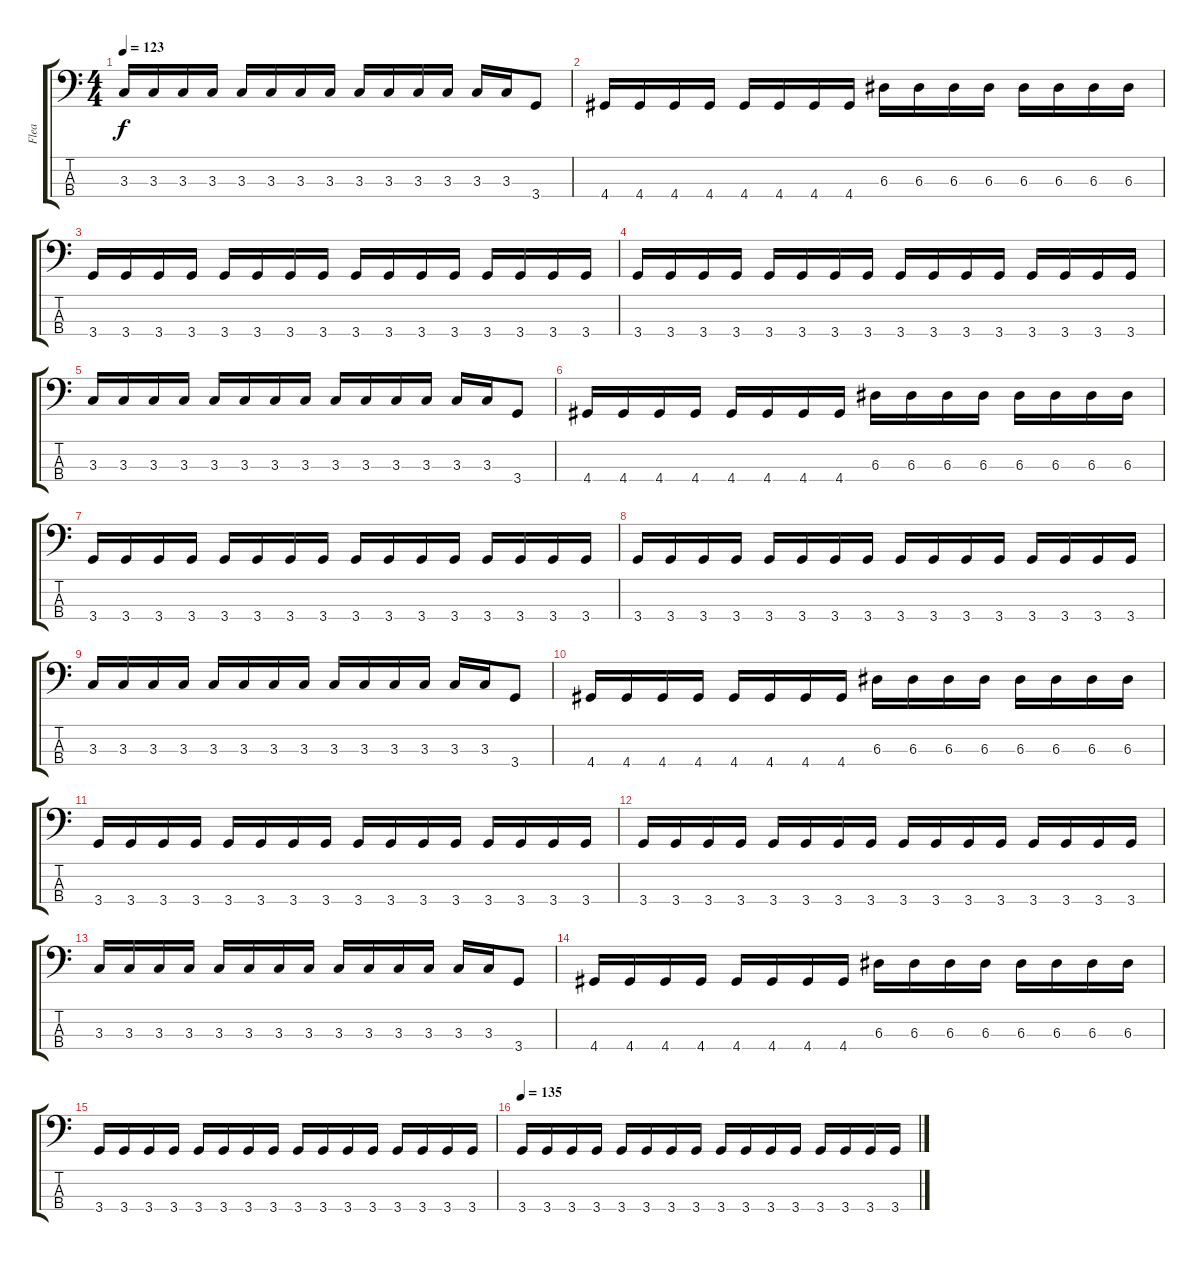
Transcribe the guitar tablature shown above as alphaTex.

\track ("Flea" "Flea") {instrument electricbasspick}
\staff {score tabs}
\tuning (G2 D2 A1 E1) {hide}
\ts (4 4)
\tempo 123
\clef f4
\ks c
3.3.16{dy f} 3.3.16 3.3.16 3.3.16 3.3.16 3.3.16 3.3.16 3.3.16 3.3.16 3.3.16 3.3.16 3.3.16 3.3.16 3.3.16 3.4.8 |
4.4.16 4.4.16 4.4.16 4.4.16 4.4.16 4.4.16 4.4.16 4.4.16 6.3.16 6.3.16 6.3.16 6.3.16 6.3.16 6.3.16 6.3.16 6.3.16 |
3.4.16 3.4.16 3.4.16 3.4.16 3.4.16 3.4.16 3.4.16 3.4.16 3.4.16 3.4.16 3.4.16 3.4.16 3.4.16 3.4.16 3.4.16 3.4.16 |
3.4.16 3.4.16 3.4.16 3.4.16 3.4.16 3.4.16 3.4.16 3.4.16 3.4.16 3.4.16 3.4.16 3.4.16 3.4.16 3.4.16 3.4.16 3.4.16 |
3.3.16 3.3.16 3.3.16 3.3.16 3.3.16 3.3.16 3.3.16 3.3.16 3.3.16 3.3.16 3.3.16 3.3.16 3.3.16 3.3.16 3.4.8 |
4.4.16 4.4.16 4.4.16 4.4.16 4.4.16 4.4.16 4.4.16 4.4.16 6.3.16 6.3.16 6.3.16 6.3.16 6.3.16 6.3.16 6.3.16 6.3.16 |
3.4.16 3.4.16 3.4.16 3.4.16 3.4.16 3.4.16 3.4.16 3.4.16 3.4.16 3.4.16 3.4.16 3.4.16 3.4.16 3.4.16 3.4.16 3.4.16 |
3.4.16 3.4.16 3.4.16 3.4.16 3.4.16 3.4.16 3.4.16 3.4.16 3.4.16 3.4.16 3.4.16 3.4.16 3.4.16 3.4.16 3.4.16 3.4.16 |
3.3.16 3.3.16 3.3.16 3.3.16 3.3.16 3.3.16 3.3.16 3.3.16 3.3.16 3.3.16 3.3.16 3.3.16 3.3.16 3.3.16 3.4.8 |
4.4.16 4.4.16 4.4.16 4.4.16 4.4.16 4.4.16 4.4.16 4.4.16 6.3.16 6.3.16 6.3.16 6.3.16 6.3.16 6.3.16 6.3.16 6.3.16 |
3.4.16 3.4.16 3.4.16 3.4.16 3.4.16 3.4.16 3.4.16 3.4.16 3.4.16 3.4.16 3.4.16 3.4.16 3.4.16 3.4.16 3.4.16 3.4.16 |
3.4.16 3.4.16 3.4.16 3.4.16 3.4.16 3.4.16 3.4.16 3.4.16 3.4.16 3.4.16 3.4.16 3.4.16 3.4.16 3.4.16 3.4.16 3.4.16 |
3.3.16 3.3.16 3.3.16 3.3.16 3.3.16 3.3.16 3.3.16 3.3.16 3.3.16 3.3.16 3.3.16 3.3.16 3.3.16 3.3.16 3.4.8 |
4.4.16 4.4.16 4.4.16 4.4.16 4.4.16 4.4.16 4.4.16 4.4.16 6.3.16 6.3.16 6.3.16 6.3.16 6.3.16 6.3.16 6.3.16 6.3.16 |
3.4.16 3.4.16 3.4.16 3.4.16 3.4.16 3.4.16 3.4.16 3.4.16 3.4.16 3.4.16 3.4.16 3.4.16 3.4.16 3.4.16 3.4.16 3.4.16 |
\tempo 135
3.4.16 3.4.16 3.4.16 3.4.16 3.4.16 3.4.16 3.4.16 3.4.16 3.4.16 3.4.16 3.4.16 3.4.16 3.4.16 3.4.16 3.4.16 3.4.16
